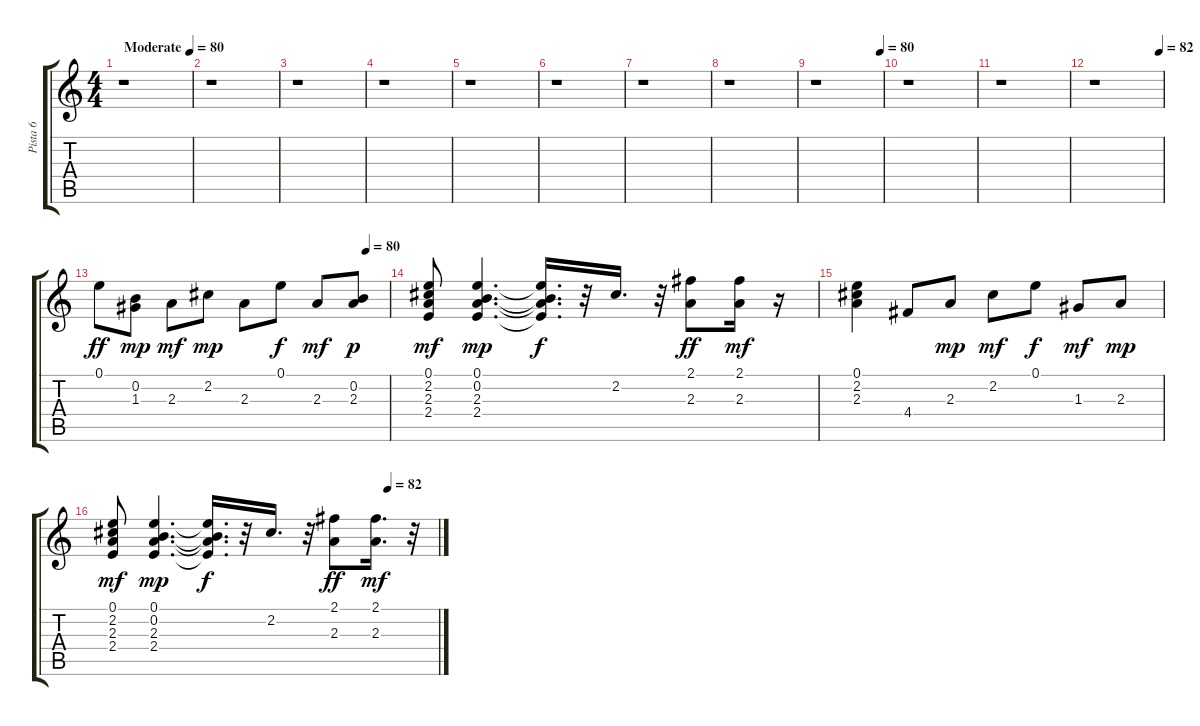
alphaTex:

\track ("Pista 6" "Pista 6") {instrument electricguitarclean}
\staff {score tabs}
\tuning (E4 B3 G3 D3 A2 E2) {hide}
\ts (4 4)
\tempo (80 "Moderate")
\clef g2
\ks c
r.1{dy ff instrument electricguitarclean} |
r.1 |
r.1 |
r.1 |
r.1 |
r.1 |
r.1 |
r.1 |
\tempo (80 0.96875)
r.1 |
r.1 |
r.1 |
\tempo (82 0.95625)
r.1 |
\tempo (80 0.921875)
0.1.8 (0.2 1.3).8{dy mp} 2.3.8{dy mf} 2.2.8{dy mp} 2.3.8 0.1.8{dy f} 2.3.8{dy mf} (0.2 2.3).8{dy p} |
(0.1 2.2 2.3 2.4).8{dy mf} (0.1 0.2 2.3 2.4).4{d dy mp} (0.1{t} 0.2{t} 2.3{t} 2.4{t}).16{d dy f} r.32 2.2.16{d} r.32 (2.1 2.3).8{dy ff} (2.1 2.3).16{dy mf} r.16 |
(0.1 2.2 2.3).4 4.4.8 2.3.8{dy mp} 2.2.8{dy mf} 0.1.8{dy f} 1.3.8{dy mf} 2.3.8{dy mp} |
\tempo (82 0.846875)
(0.1 2.2 2.3 2.4).8{dy mf} (0.1 0.2 2.3 2.4).4{d dy mp} (0.1{t} 0.2{t} 2.3{t} 2.4{t}).16{d dy f} r.32 2.2.16{d} r.32 (2.1 2.3).8{dy ff} (2.1 2.3).16{d dy mf} r.32
